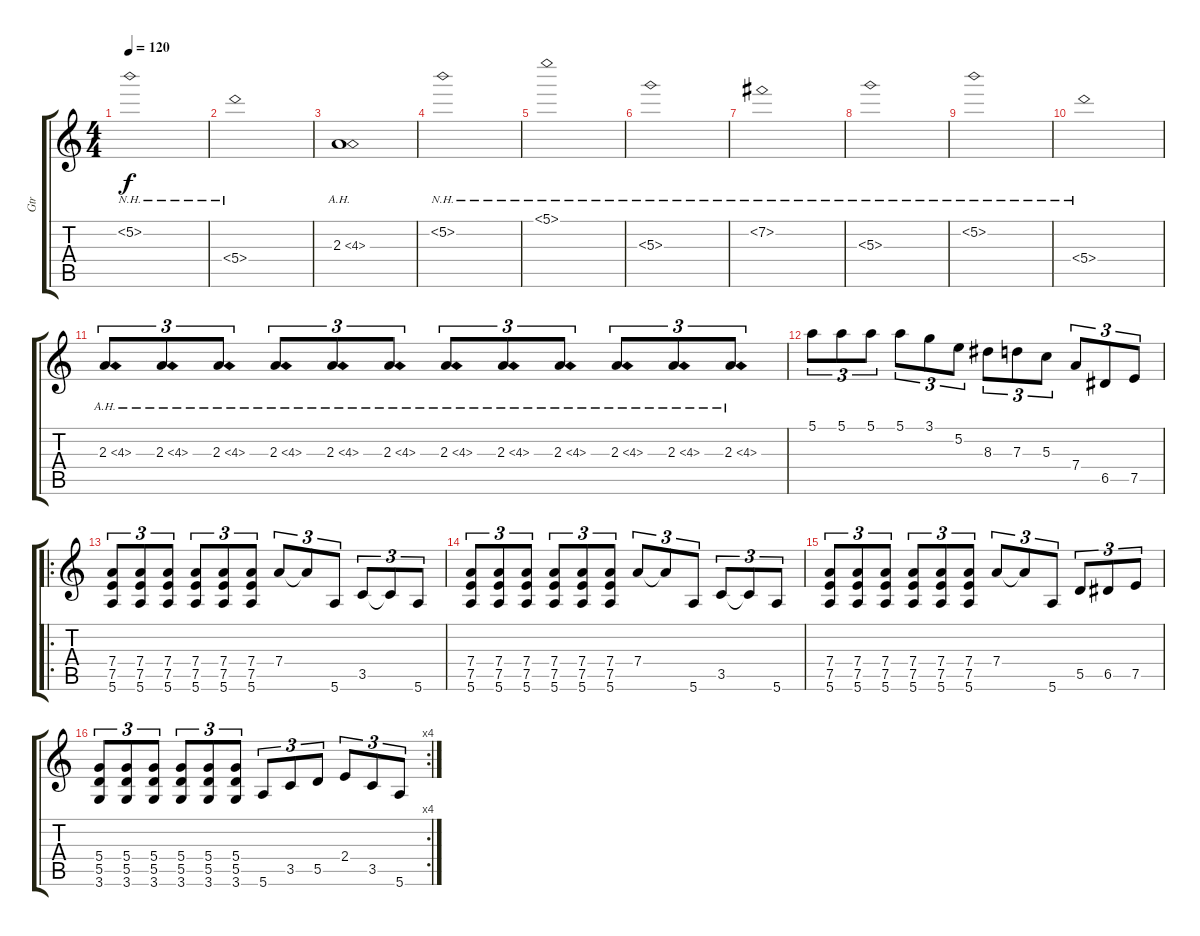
\track ("Gtr" "Gtr") {instrument overdrivenguitar}
\staff {score tabs}
\tuning (E4 B3 G3 D3 A2 E2) {hide}
\ts (4 4)
\tempo 120
\clef g2
\ks c
5.2{nh}.1{dy f} |
5.4{nh}.1 |
2.3{ah 2}.1 |
5.2{nh}.1 |
5.1{nh}.1 |
5.3{nh}.1 |
7.2{nh}.1 |
5.3{nh}.1 |
5.2{nh}.1 |
5.4{nh}.1 |
2.3{ah 2}.8{tu (3 2)} 2.3{ah 2}.8{tu (3 2)} 2.3{ah 2}.8{tu (3 2)} 2.3{ah 2}.8{tu (3 2)} 2.3{ah 2}.8{tu (3 2)} 2.3{ah 2}.8{tu (3 2)} 2.3{ah 2}.8{tu (3 2)} 2.3{ah 2}.8{tu (3 2)} 2.3{ah 2}.8{tu (3 2)} 2.3{ah 2}.8{tu (3 2)} 2.3{ah 2}.8{tu (3 2)} 2.3{ah 2}.8{tu (3 2)} |
5.1.8{tu (3 2)} 5.1.8{tu (3 2)} 5.1.8{tu (3 2)} 5.1.8{tu (3 2)} 3.1.8{tu (3 2)} 5.2.8{tu (3 2)} 8.3.8{tu (3 2)} 7.3.8{tu (3 2)} 5.3.8{tu (3 2)} 7.4.8{tu (3 2)} 6.5.8{tu (3 2)} 7.5.8{tu (3 2)} |
\ro
(7.4 7.5 5.6).8{tu (3 2) volume 16 balance 8 instrument overdrivenguitar} (7.4 7.5 5.6).8{tu (3 2)} (7.4 7.5 5.6).8{tu (3 2)} (7.4 7.5 5.6).8{tu (3 2)} (7.4 7.5 5.6).8{tu (3 2)} (7.4 7.5 5.6).8{tu (3 2)} 7.4.8{tu (3 2)} 7.4{t}.8{tu (3 2)} 5.6.8{tu (3 2)} 3.5.8{tu (3 2)} 3.5{t}.8{tu (3 2)} 5.6.8{tu (3 2)} |
(7.4 7.5 5.6).8{tu (3 2)} (7.4 7.5 5.6).8{tu (3 2)} (7.4 7.5 5.6).8{tu (3 2)} (7.4 7.5 5.6).8{tu (3 2)} (7.4 7.5 5.6).8{tu (3 2)} (7.4 7.5 5.6).8{tu (3 2)} 7.4.8{tu (3 2)} 7.4{t}.8{tu (3 2)} 5.6.8{tu (3 2)} 3.5.8{tu (3 2)} 3.5{t}.8{tu (3 2)} 5.6.8{tu (3 2)} |
(7.4 7.5 5.6).8{tu (3 2)} (7.4 7.5 5.6).8{tu (3 2)} (7.4 7.5 5.6).8{tu (3 2)} (7.4 7.5 5.6).8{tu (3 2)} (7.4 7.5 5.6).8{tu (3 2)} (7.4 7.5 5.6).8{tu (3 2)} 7.4.8{tu (3 2)} 7.4{t}.8{tu (3 2)} 5.6.8{tu (3 2)} 5.5.8{tu (3 2)} 6.5.8{tu (3 2)} 7.5.8{tu (3 2)} |
\rc 4
(5.4 5.5 3.6).8{tu (3 2)} (5.4 5.5 3.6).8{tu (3 2)} (5.4 5.5 3.6).8{tu (3 2)} (5.4 5.5 3.6).8{tu (3 2)} (5.4 5.5 3.6).8{tu (3 2)} (5.4 5.5 3.6).8{tu (3 2)} 5.6.8{tu (3 2)} 3.5.8{tu (3 2)} 5.5.8{tu (3 2)} 2.4.8{tu (3 2)} 3.5.8{tu (3 2)} 5.6.8{tu (3 2)}
